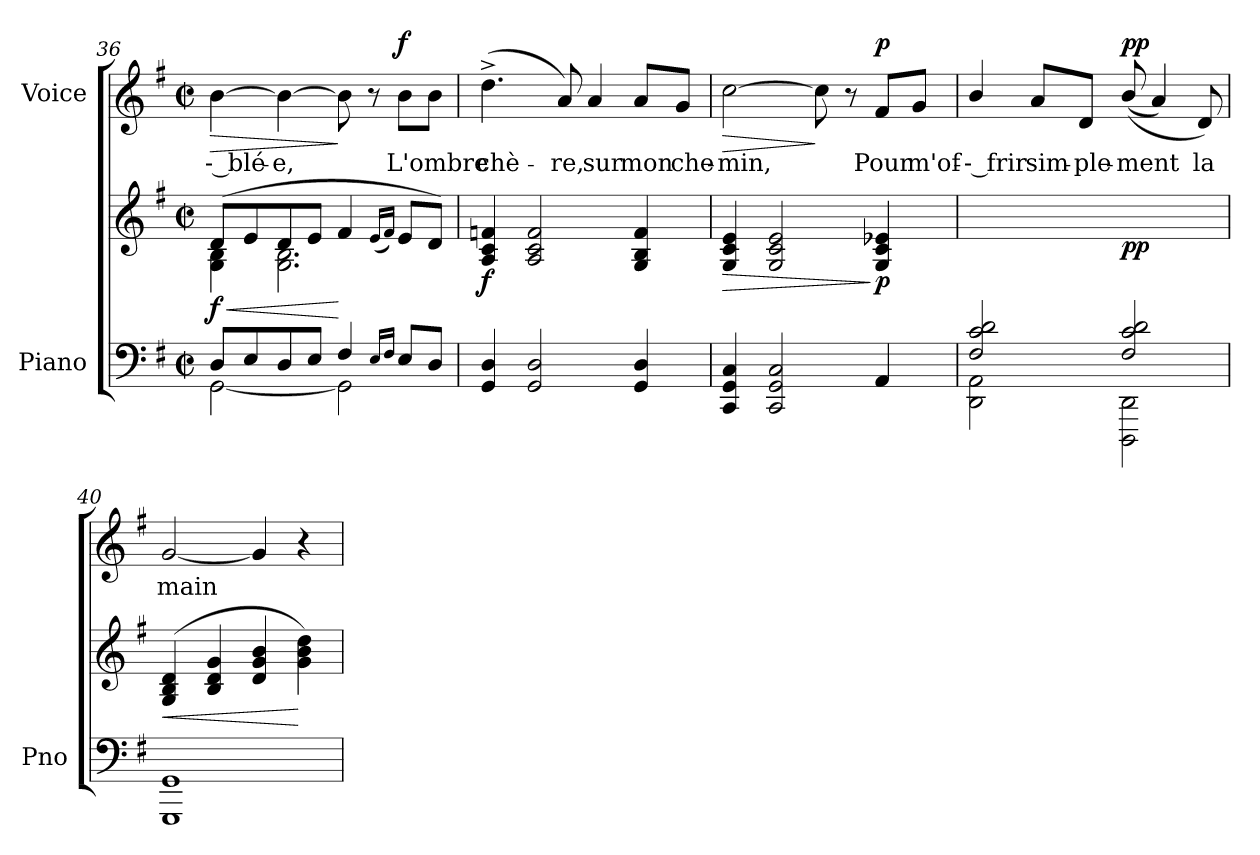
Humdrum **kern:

**kern	**kern	**dynam	**kern	**text	**dynam
*part2	*part2	*part2	*part1	*part1	*part1
*staff3	*staff2	*staff2/3	*staff1	*staff1	*staff1
*I"Piano	*	*	*I"Voice	*	*
*I'Pno	*	*	*	*	*
*clefF4	*clefG2	*	*clefG2	*	*
*k[f#]	*k[f#]	*	*k[f#]	*	*
*M2/2	*M2/2	*	*M2/2	*	*
*met(c|)	*met(c|)	*	*met(c|)	*	*
=36	=36	=36	=36	=36	=36
*^	*	*	*	*	*
!	!	!	!LO:HP:b	!	!	!LO:HP:b
*	*	*^	*	*	*	*
!	!	!	!	!LO:DY:n=1:b	!	!	!
8D/L	[2GG\	(8d/L	4G\ 4B\	< f	[4b\	-- blé-	>
8E/	.	8e/	.	.	.	.	.
8D/	.	8d/	2.G\ 2.B\	.	4b\_	-e,	.
8E/J	.	8e/J	.	.	.	.	.
4F#/	2GG\]	4f#/	.	[	8b\]	.	]
.	.	.	.	.	8r	.	.
16qE/LL	.	(16qe/LL	.	.	.	.	.
16qF#/JJ	.	16qf#/JJ)	.	.	.	.	.
!	!	!	!	!	!	!	!LO:DY:a
8E/L	.	8e/L	.	.	8b\L	L'ombre	f
8D/J	.	8d/J)	.	.	8b\J	.	.
*v	*v	*	*	*	*	*	*
*	*v	*v	*	*	*	*
=37	=37	=37	=37	=37	=37
!	!	!LO:DY:b	!	!	!
4GG/ 4D/	4A/ 4c/ 4fn/	f	(4.dd^\	chè-	.
2GG/ 2D/	2A/ 2c/ 2f/	.	.	.	.
.	.	.	8a/)	-re,	.
.	.	.	4a/	sur	.
4GG/ 4D/	4G/ 4B/ 4f/	.	8a/L	mon	.
.	.	.	8g/J	che-	.
=38	=38	=38	=38	=38	=38
!	!	!LO:HP:b	!	!	!LO:HP:b
4CC/ 4GG/ 4C/	4G/ 4c/ 4e/	>	[2cc\	-min,	>
2CC/ 2GG/ 2C/	2G/ 2c/ 2e/	.	.	.	.
.	.	.	8cc\]	.	]
.	.	.	8r	.	.
!	!	!LO:DY:n=1:b	!	!	!LO:DY:a
4AA/	4G/ 4c/ 4e-X/	] p	8f#/L	Pour	p
.	.	.	8g/J	m'of-	.
=39	=39	=39	=39	=39	=39
*^	*	*	*	*	*
2F#/ 2c/ 2d/	2DD\ 2AA\	2ryy	.	4b/	-- frir	.
.	.	.	.	8a/L	sim-	.
.	.	.	.	8d/J	-ple-	.
!	!	!	!LO:DY:b	!	!	!LO:DY:a
2F#/ 2c/ 2d/	2DDD\ 2DD\	2ryy	pp	((>8b/	-ment	pp
.	.	.	.	4a/)	.	.
.	.	.	.	8d/)	la	.
*v	*v	*	*	*	*	*
=40	=40	=40	=40	=40	=40
!	!	!LO:HP:b	!	!	!
1GGG 1GG	(4G/ 4B/ 4d/	<	[2g/	main	.
.	4B/ 4d/ 4g/	.	.	.	.
.	4d/ 4g/ 4b/	.	4g/]	.	.
.	4g\ 4b\ 4dd\)	[	4r	.	.
=	=	=	=	=	=
*-	*-	*-	*-	*-	*-
